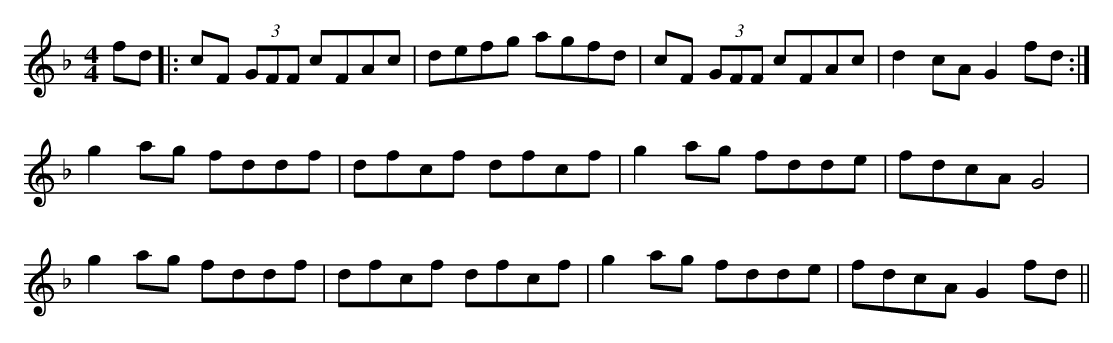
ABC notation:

X:1
M:4/4
K:F
fd|:cF (3GFF cFAc|defg agfd|cF (3GFF cFAc|d2cA G2 fd:|
g2 ag fddf|dfcf dfcf|g2 ag fdde|fdcA G4|
g2 ag fddf|dfcf dfcf|g2 ag fdde|fdcA G2 fd||
